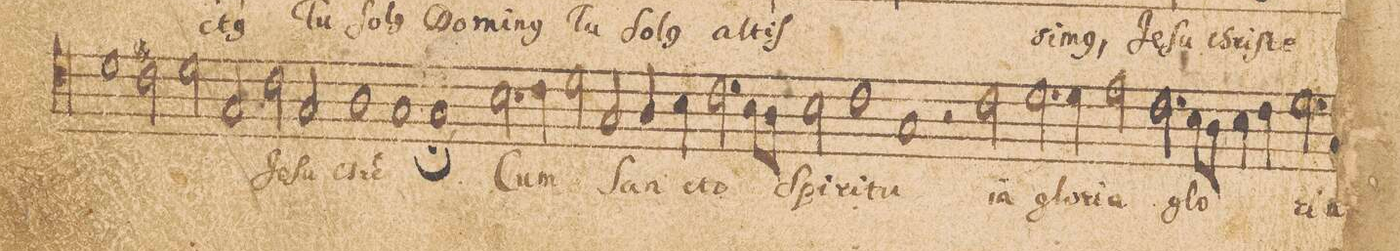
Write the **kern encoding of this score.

**kern	**text
*I"[ALTVS.]	*
*clefC4	*
*k[]	*
*met(c|)	*
*M2/1	*
1d	.
2c#X\	-ſu
=132-	=132-
2d\	Chri-
2G/	-ſte
*	*Xij
2cny\	Je-
2G/	-ſu
=133-	=133-
1A	Ch(ri-
1G	.
=134-	=134-
1G;<	-ſt)e
2.B\	Cum
4c\	.
=135-	=135-
2d\	.
2G/	ſan-
4A/	.
4B\	.
2.c\	-cto
=136-	=136-
8B\L	.
8A\J	.
2B\	ſpi-
1c	-ri-
=137-	=137-
1G	-tu
2r	.
2c\	in
=138-	=138-
2.d\	glo-
4d\	-ri-
2e\	-a
2.c\	glo-
=139-	=139-
8B\L	.
8A\J	.
4B\	.
4c\	.
2.d\	-ri-
4G/	-a
=140-	=140-
1ryy	.
*-	*-
